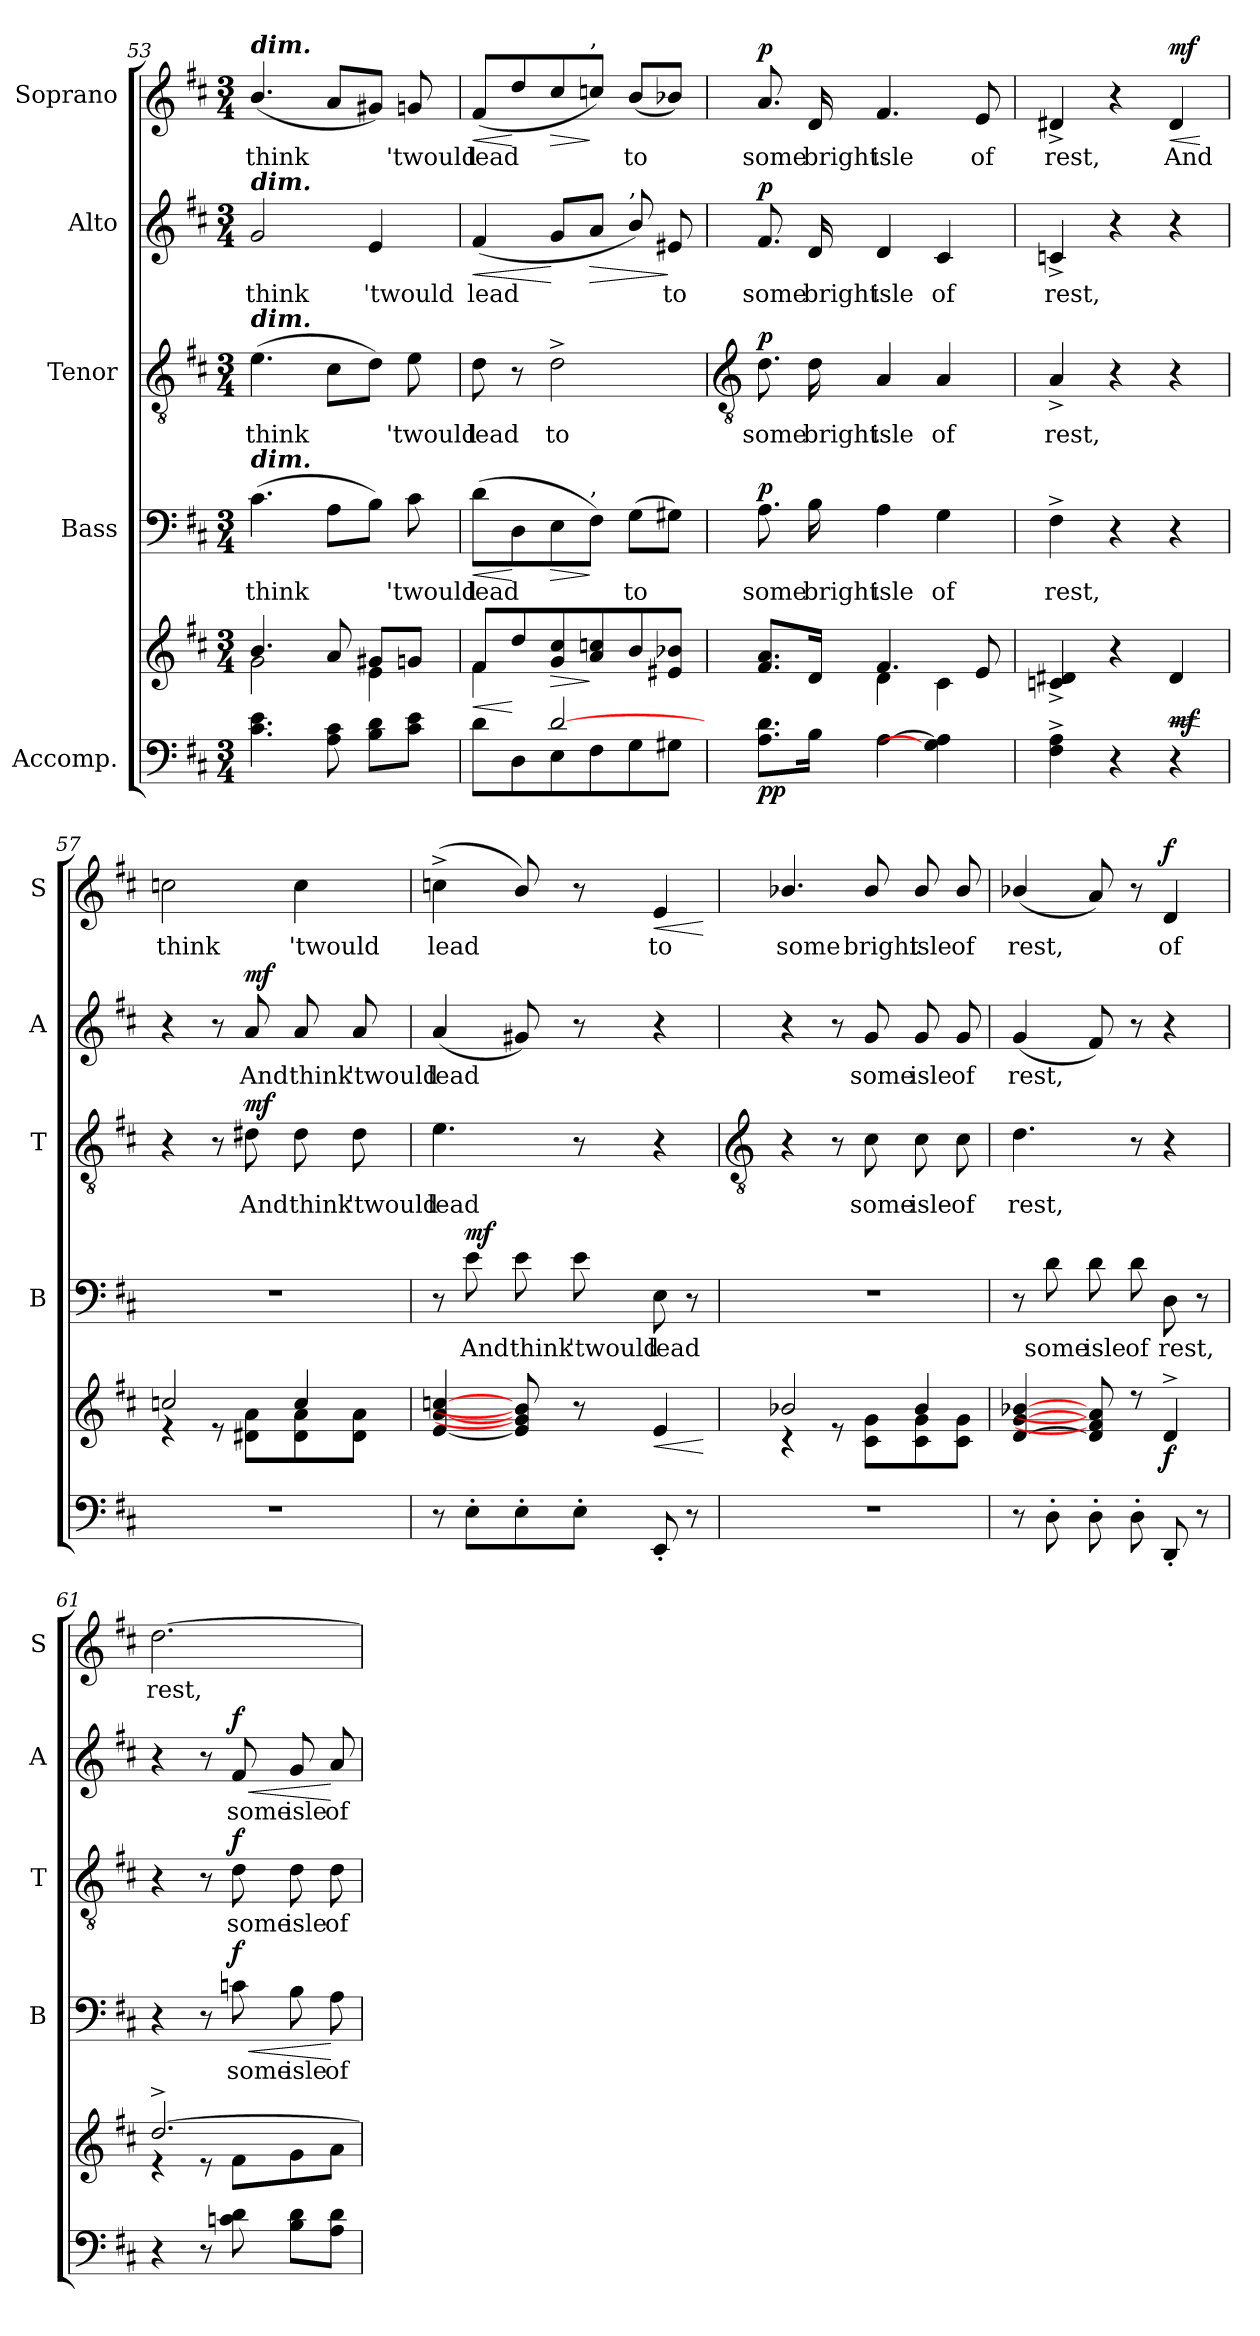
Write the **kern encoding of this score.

**kern	**kern	**dynam	**kern	**text	**dynam	**kern	**text	**dynam	**kern	**text	**dynam	**kern	**text	**dynam
*part5	*part5	*part5	*part4	*part4	*part4	*part3	*part3	*part3	*part2	*part2	*part2	*part1	*part1	*part1
*staff6	*staff5	*staff5/6	*staff4	*staff4	*staff4	*staff3	*staff3	*staff3	*staff2	*staff2	*staff2	*staff1	*staff1	*staff1
*I"Accomp.	*	*	*I"Bass	*	*	*I"Tenor	*	*	*I"Alto	*	*	*I"Soprano	*	*
*	*	*	*I'B	*	*	*I'T	*	*	*I'A	*	*	*I'S	*	*
*clefF4	*clefG2	*	*clefF4	*	*	*clefGv2	*	*	*clefG2	*	*	*clefG2	*	*
*k[f#c#]	*k[f#c#]	*	*k[f#c#]	*	*	*k[f#c#]	*	*	*k[f#c#]	*	*	*k[f#c#]	*	*
*D:	*D:	*	*D:	*	*	*D:	*	*	*D:	*	*	*D:	*	*
*M3/4	*M3/4	*	*M3/4	*	*	*M3/4	*	*	*M3/4	*	*	*M3/4	*	*
=53	=53	=53	=53	=53	=53	=53	=53	=53	=53	=53	=53	=53	=53	=53
!	!	!	!	!	!	!	!	!	!	!	!	!LO:TX:a:Bi:t=dim.	!	!
!	!	!	!	!	!	!	!	!	!LO:TX:a:Bi:t=dim.	!	!	!	!	!
!	!	!	!	!	!	!LO:TX:a:Bi:t=dim.	!	!	!	!	!	!	!	!
!	!	!	!LO:TX:a:Bi:t=dim.	!	!	!	!	!	!	!	!	!	!	!
!LO:TX:a:Bi:t=dim.	!	!	!	!	!	!	!	!	!	!	!	!	!	!
!LO:N:vis=1	!	!	!	!LO:LY:b	!	!	!LO:LY:b	!	!	!LO:LY:b	!	!	!LO:LY:b	!
*^	*^	*	*	*	*	*	*	*	*	*	*	*	*	*
2.ryy	4.c#\ 4.e\	4.b/	2g\	.	(>4.c#	think	.	(>4.e	think	.	2g	think	.	(<4.b/	think	.
.	8A\ 8c#\	8a/	.	.	8AL	.	.	8c#L	.	.	.	.	.	8aL	.	.
!	!	!	!	!	!	!	!	!	!	!	!	!LO:LY:b	!	!	!	!
.	8B\ 8d\L	8g#X/L	4e\	.	8BJ)	.	.	8dJ)	.	.	4e	'twould	.	8g#XJ)	.	.
!	!	!	!	!	!	!LO:LY:b	!	!	!LO:LY:b	!	!	!	!	!	!LO:LY:b	!
.	8c#\ 8e\J	8gn/J	.	.	8c#	'twould	.	8e	'twould	.	.	.	.	8gn	'twould	.
=54	=54	=54	=54	=54	=54	=54	=54	=54	=54	=54	=54	=54	=54	=54	=54	=54
!	!	!	!	!LO:HP:b	!	!LO:LY:b	!LO:HP:b	!	!LO:LY:b	!	!	!LO:LY:b	!LO:HP:b	!	!LO:LY:b	!LO:HP:b
4ryy	8d\L	8f#/L	4f#\	<	(>8dL	lead	<	8d	lead	.	(<4f#	lead	<	(<8f#L	lead	<
.	8D\	8dd/	.	[	8D	.	[	8r	.	.	.	.	.	8dd	.	[
!	!	!	!	!LO:HP:b	!	!	!LO:HP:b	!	!LO:LY:b	!	!	!	!	!	!	!LO:HP:b
[2d/	8E\	8g/ 8cc#/	2ryy	>	8E	.	>	2d^	to	.	8gL	.	[	8cc#	.	>
!	!	!	!	!	!	!	!	!	!	!	!	!	!	!LO:TX:a:t=,	!	!
!	!	!	!	!	!LO:TX:a:t=,	!	!	!	!	!	!	!	!	!	!	!
!	!	!	!	!	!	!	!	!	!	!	!	!	!LO:HP:b	!	!	!
.	8F#\	8a/ 8ccn/	.	]	8F#J)	.	]	.	.	.	8aJ	.	>	8ccnJ)	.	]
!	!	!	!	!	!	!	!	!	!	!	!LO:TX:a:t=,	!	!	!	!	!
!	!	!	!	!	!	!LO:LY:b	!	!	!	!	!	!	!	!	!LO:LY:b	!
.	8G\	8b/	.	.	(>8GL	to	.	.	.	.	8b/)	.	.	(<8b/L	to	.
!	!	!	!	!	!	!	!	!	!	!	!	!LO:LY:b	!	!	!	!
.	8G#X\J	8e#X/ 8b-X/J	.	.	8G#XJ)	.	.	.	.	.	8e#X	to	]	8b-X/J)	.	.
*v	*v	*	*	*	*	*	*	*	*	*	*	*	*	*	*	*
!!LO:LB:g=z
=55	=55	=55	=55	=55	=55	=55	=55	=55	=55	=55	=55	=55	=55	=55	=55
*	*	*	*	*	*	*	*clefGv2	*	*	*	*	*	*	*	*
*^	*	*	*	*	*	*	*	*	*	*	*	*	*	*	*
!	!	!	!	!LO:DY:b=2	!	!LO:LY:b	!	!	!LO:LY:b	!	!	!LO:LY:b	!	!	!LO:LY:b	!
!	!	!	!	!LO:DY:n=1:b	!	!	!LO:DY:b	!	!	!LO:DY:b	!	!	!LO:DY:b	!	!	!LO:DY:b
*v	*v	*	*	*	*	*	*	*	*	*	*	*	*	*	*	*
8.A 8.dL	8.f#/ 8.a/L	4ryy	p p	8.A	some	p	8.d	some	p	8.f#	some	p	8.a	some	p
!	!	!	!	!	!LO:LY:b	!	!	!LO:LY:b	!	!	!LO:LY:b	!	!	!LO:LY:b	!
16BJ	16d/J	.	.	16B	bright	.	16d	bright	.	16d	bright	.	16d	bright	.
!	!	!	!	!	!LO:LY:b	!	!	!LO:LY:b	!	!	!LO:LY:b	!	!	!LO:LY:b	!
[4A	4.f#/	4d\	.	4A	isle	.	4A	isle	.	4d	isle	.	4.f#	isle	.
!	!	!	!	!	!LO:LY:b	!	!	!LO:LY:b	!	!	!LO:LY:b	!	!	!	!
4G] 4A]	.	4c#\	.	4G	of	.	4A	of	.	4c#	of	.	.	.	.
!	!	!	!	!	!	!	!	!	!	!	!	!	!	!LO:LY:b	!
.	8e/	.	.	.	.	.	.	.	.	.	.	.	8e	of	.
=56	=56	=56	=56	=56	=56	=56	=56	=56	=56	=56	=56	=56	=56	=56	=56
!	!	!LO:N:vis=1	!	!	!LO:LY:b	!	!	!LO:LY:b	!	!	!LO:LY:b	!	!	!LO:LY:b	!
4F#^ 4A^	4cn/^ 4d#X/^	2.ryy	.	4F#^	rest,	.	4A^	rest,	.	4cn^	rest,	.	4d#X^	rest,	.
4r	4r	.	.	4r	.	.	4r	.	.	4r	.	.	4r	.	.
!	!	!	!LO:HP:b	!	!	!	!	!	!	!	!	!	!	!LO:LY:b	!LO:HP:b
!	!	!	!LO:DY:n=1:b	!	!	!	!	!	!	!	!	!	!	!	!LO:DY:n=1:b
4r	4d#/	.	< mf	4r	.	.	4r	.	.	4r	.	.	4d#	And	< mf
*	*v	*v	*	*	*	*	*	*	*	*	*	*	*	*	*
.	.	[	.	.	.	.	.	.	.	.	.	.	.	[
=57	=57	=57	=57	=57	=57	=57	=57	=57	=57	=57	=57	=57	=57	=57
!LO:N:vis=1	!	!	!LO:N:vis=1	!	!	!	!	!	!	!	!	!	!LO:LY:b	!
*	*^	*	*	*	*	*	*	*	*	*	*	*	*	*
2.r	2ccn/	4r	.	2.r	.	.	4r	.	.	4r	.	.	2ccn	think	.
.	.	8r	.	.	.	.	8r	.	.	8r	.	.	.	.	.
!	!	!	!	!	!	!	!	!LO:LY:b	!LO:DY:b	!	!LO:LY:b	!LO:DY:b	!	!	!
.	.	8d#X\ 8a\L	.	.	.	.	8d#X	And	mf	8a	And	mf	.	.	.
!	!	!	!	!	!	!	!	!LO:LY:b	!	!	!LO:LY:b	!	!	!LO:LY:b	!
.	4cc/	8d#\ 8a\	.	.	.	.	8d#	think	.	8a	think	.	4cc	'twould	.
!	!	!	!	!	!	!	!	!LO:LY:b	!	!	!LO:LY:b	!	!	!	!
.	.	8d#\ 8a\J	.	.	.	.	8d#	'twould	.	8a	'twould	.	.	.	.
=58	=58	=58	=58	=58	=58	=58	=58	=58	=58	=58	=58	=58	=58	=58	=58
!	!	!LO:N:vis=1	!	!	!	!	!	!LO:LY:b	!	!	!LO:LY:b	!	!	!LO:LY:b	!
8r	[4e/ [4a/ [4ccn/	2.ryy	.	8r	.	.	4.e	lead	.	(<4a	lead	.	(<4ccn^	lead	.
!	!	!	!	!	!LO:LY:b	!LO:DY:b	!	!	!	!	!	!	!	!	!
8E'L	.	.	.	8e	And	mf	.	.	.	.	.	.	.	.	.
!	!	!	!	!	!LO:LY:b	!	!	!	!	!	!	!	!	!	!
8E'	8e/] 8g#/] 8b/]	.	.	8e	think	.	.	.	.	8g#X)	.	.	8b/)	.	.
!	!	!	!	!	!LO:LY:b	!	!	!	!	!	!	!	!	!	!
8E'J	8r	.	.	8e	'twould	.	8r	.	.	8r	.	.	8r	.	.
!	!	!	!LO:HP:b	!	!LO:LY:b	!	!	!	!	!	!	!	!	!LO:LY:b	!LO:HP:b
8EE'	4e/	.	<	8E	lead	.	4r	.	.	4r	.	.	4e	to	<
8r	.	.	.	8r	.	.	.	.	.	.	.	.	.	.	.
*	*v	*v	*	*	*	*	*	*	*	*	*	*	*	*	*
.	.	[	.	.	.	.	.	.	.	.	.	.	.	[
!!LO:LB:g=z
=59	=59	=59	=59	=59	=59	=59	=59	=59	=59	=59	=59	=59	=59	=59
*	*	*	*	*	*	*clefGv2	*	*	*	*	*	*	*	*
!LO:N:vis=1	!	!	!LO:N:vis=1	!	!	!	!	!	!	!	!	!	!LO:LY:b	!
*	*^	*	*	*	*	*	*	*	*	*	*	*	*	*
2.r	2b-X/	4r	.	2.r	.	.	4r	.	.	4r	.	.	4.b-X/	some	.
.	.	8r	.	.	.	.	8r	.	.	8r	.	.	.	.	.
!	!	!	!	!	!	!	!	!LO:LY:b	!	!	!LO:LY:b	!	!	!LO:LY:b	!
.	.	8c#\ 8g\L	.	.	.	.	8c#	some	.	8g	some	.	8b-/	bright	.
!	!	!	!	!	!	!	!	!LO:LY:b	!	!	!LO:LY:b	!	!	!LO:LY:b	!
.	4b-/	8c#\ 8g\	.	.	.	.	8c#	isle	.	8g	isle	.	8b-/	isle	.
!	!	!	!	!	!	!	!	!LO:LY:b	!	!	!LO:LY:b	!	!	!LO:LY:b	!
.	.	8c#\ 8g\J	.	.	.	.	8c#	of	.	8g	of	.	8b-/	of	.
=60	=60	=60	=60	=60	=60	=60	=60	=60	=60	=60	=60	=60	=60	=60	=60
!	!	!LO:N:vis=1	!	!	!	!	!	!LO:LY:b	!	!	!LO:LY:b	!	!	!LO:LY:b	!
8r	[4d/ [4g/ [4b-X/	2.ryy	.	8r	.	.	4.d	rest,	.	(<4g	rest,	.	(<4b-X/	rest,	.
!	!	!	!	!	!LO:LY:b	!	!	!	!	!	!	!	!	!	!
8D'	.	.	.	8d	some	.	.	.	.	.	.	.	.	.	.
!	!	!	!	!	!LO:LY:b	!	!	!	!	!	!	!	!	!	!
8D'	8d/] 8f#/] 8a/]	.	.	8d	isle	.	.	.	.	8f#)	.	.	8a)	.	.
!	!	!	!	!	!LO:LY:b	!	!	!	!	!	!	!	!	!	!
8D'	8r	.	.	8d	of	.	8r	.	.	8r	.	.	8r	.	.
!	!	!	!LO:DY:b	!	!LO:LY:b	!	!	!	!	!	!	!	!	!LO:LY:b	!LO:DY:b
8DD'	4d^/	.	f	8D	rest,	.	4r	.	.	4r	.	.	4d	of	f
8r	.	.	.	8r	.	.	.	.	.	.	.	.	.	.	.
=61	=61	=61	=61	=61	=61	=61	=61	=61	=61	=61	=61	=61	=61	=61	=61
!	!	!	!	!	!	!	!	!	!	!	!	!	!	!LO:LY:b	!
4r	[2.dd^/	4r	.	4r	.	.	4r	.	.	4r	.	.	[2.dd	rest,	.
8r	.	8r	.	8r	.	.	8r	.	.	8r	.	.	.	.	.
!	!	!	!	!	!LO:LY:b	!LO:HP:b	!	!LO:LY:b	!	!	!LO:LY:b	!LO:HP:b	!	!	!
!	!	!	!	!	!	!LO:DY:n=1:b	!	!	!LO:DY:b	!	!	!LO:DY:n=1:b	!	!	!
8cn 8d	.	8f#\L	.	8cn	some	< f	8d	some	f	8f#	some	< f	.	.	.
!	!	!	!	!	!LO:LY:b	!	!	!LO:LY:b	!	!	!LO:LY:b	!	!	!	!
8B 8dL	.	8g\	.	8B	isle	.	8d	isle	.	8g	isle	.	.	.	.
!	!	!	!	!	!LO:LY:b	!	!	!LO:LY:b	!	!	!LO:LY:b	!	!	!	!
8A 8dJ	.	8a\J	.	8A	of	[	8d	of	.	8a	of	[	.	.	.
*	*v	*v	*	*	*	*	*	*	*	*	*	*	*	*	*
=	=	=	=	=	=	=	=	=	=	=	=	=	=	=
*-	*-	*-	*-	*-	*-	*-	*-	*-	*-	*-	*-	*-	*-	*-
